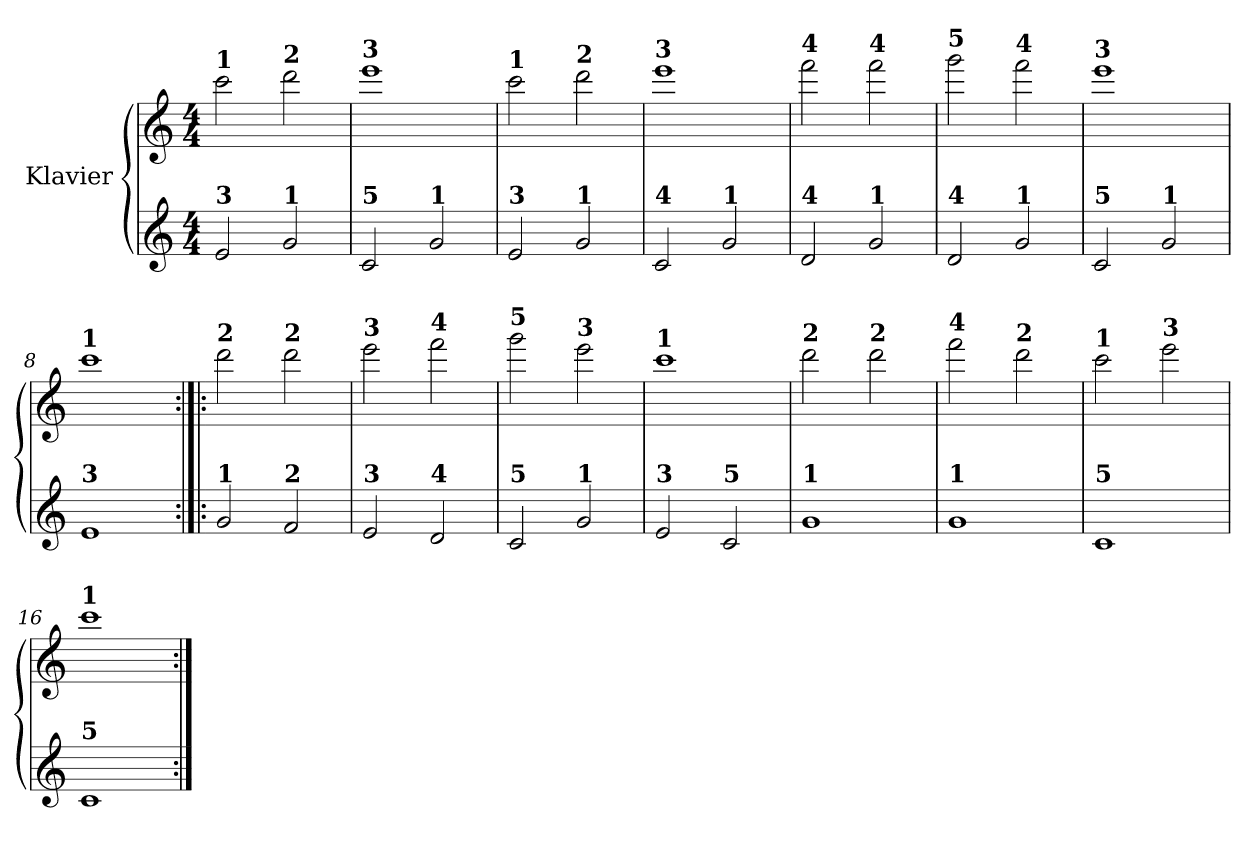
**kern	**kern
*part1	*part1
*staff2	*staff1
*I"Klavier	*
!!LO:PB:g=z
*clefG2	*clefG2
*k[]	*k[]
*C:	*C:
*M4/4	*M4/4
=1	=1
!	!LO:TX:a:B:t=1
!LO:TX:a:B:t=3	!
2ei/	2ccci\
!	!LO:TX:a:B:t=2
!LO:TX:a:B:t=1	!
2gi/	2dddi\
=2	=2
!	!LO:TX:a:B:t=3
!LO:TX:a:B:t=5	!
2ci/	1eeei
!LO:TX:a:B:t=1	!
2gi/	.
=3	=3
!	!LO:TX:a:B:t=1
!LO:TX:a:B:t=3	!
2ei/	2ccci\
!	!LO:TX:a:B:t=2
!LO:TX:a:B:t=1	!
2gi/	2dddi\
=4	=4
!	!LO:TX:a:B:t=3
!LO:TX:a:B:t=4	!
2ci/	1eeei
!LO:TX:a:B:t=1	!
2gi/	.
=5	=5
!	!LO:TX:a:B:t=4
!LO:TX:a:B:t=4	!
2di/	2fffi\
!	!LO:TX:a:B:t=4
!LO:TX:a:B:t=1	!
2gi/	2fffi\
=6	=6
!	!LO:TX:a:B:t=5
!LO:TX:a:B:t=4	!
2di/	2gggi\
!	!LO:TX:a:B:t=4
!LO:TX:a:B:t=1	!
2gi/	2fffi\
=7	=7
!	!LO:TX:a:B:t=3
!LO:TX:a:B:t=5	!
2ci/	1eeei
!LO:TX:a:B:t=1	!
2gi/	.
!!LO:LB:g=z
=8	=8
!	!LO:TX:a:B:t=1
!LO:TX:a:B:t=3	!
1ei	1ccci
=9:|!|:	=9:|!|:
!	!LO:TX:a:B:t=2
!LO:TX:a:B:t=1	!
2gi/	2dddi\
!	!LO:TX:a:B:t=2
!LO:TX:a:B:t=2	!
2fi/	2dddi\
=10	=10
!	!LO:TX:a:B:t=3
!LO:TX:a:B:t=3	!
2ei/	2eeei\
!	!LO:TX:a:B:t=4
!LO:TX:a:B:t=4	!
2di/	2fffi\
=11	=11
!	!LO:TX:a:B:t=5
!LO:TX:a:B:t=5	!
2ci/	2gggi\
!	!LO:TX:a:B:t=3
!LO:TX:a:B:t=1	!
2gi/	2eeei\
!!LO:LB:g=z
=12	=12
!	!LO:TX:a:B:t=1
!LO:TX:a:B:t=3	!
2ei/	1ccci
!LO:TX:a:B:t=5	!
2ci/	.
=13	=13
!	!LO:TX:a:B:t=2
!LO:TX:a:B:t=1	!
1gi	2dddi\
!	!LO:TX:a:B:t=2
.	2dddi\
=14	=14
!	!LO:TX:a:B:t=4
!LO:TX:a:B:t=1	!
1gi	2fffi\
!	!LO:TX:a:B:t=2
.	2dddi\
=15	=15
!	!LO:TX:a:B:t=1
!LO:TX:a:B:t=5	!
1ci	2ccci\
!	!LO:TX:a:B:t=3
.	2eeei\
=16	=16
!	!LO:TX:a:B:t=1
!LO:TX:a:B:t=5	!
1ci	1ccci
=:|!	=:|!
*-	*-
